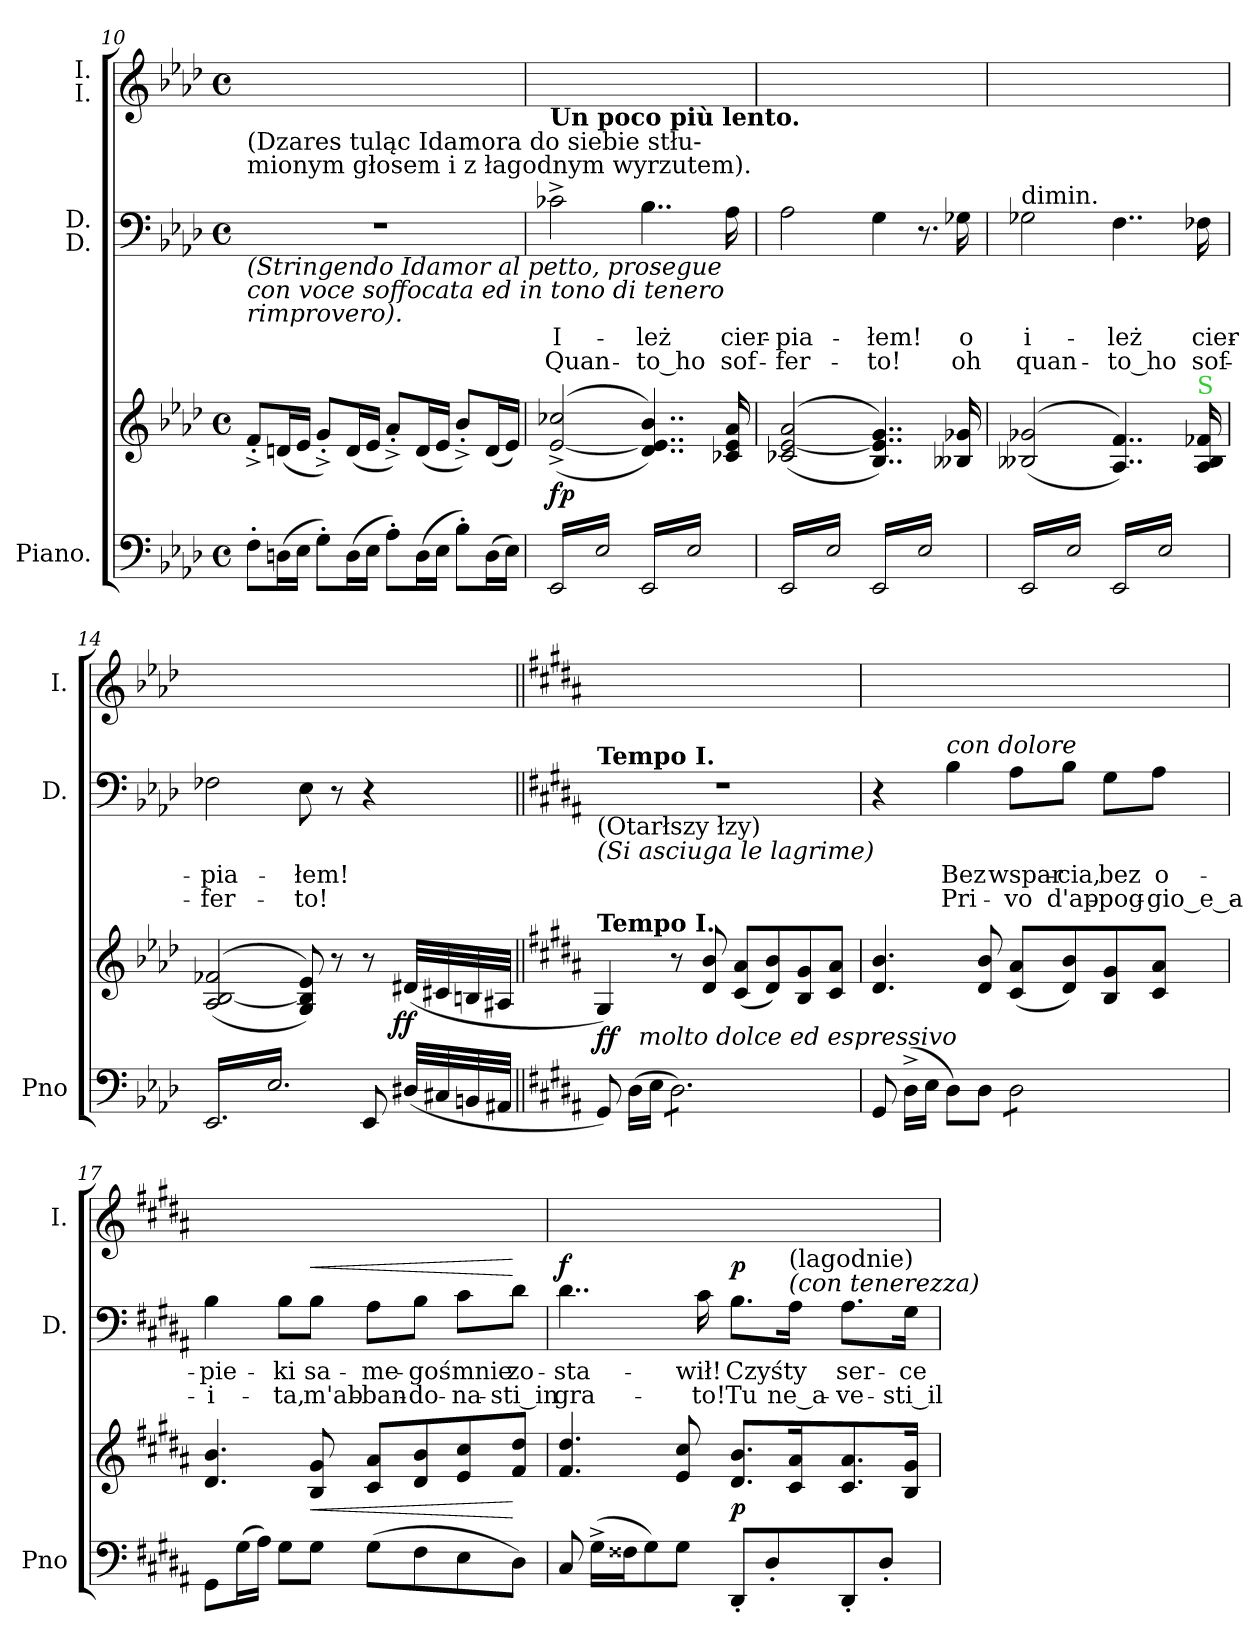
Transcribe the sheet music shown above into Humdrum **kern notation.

**kern	**kern	**dynam	**kern	**text	**text	**dynam	**kern
*part3	*part3	*part3	*part2	*part2	*part2	*part2	*part1
*staff4	*staff3	*staff3/4	*staff2	*staff2	*staff2	*staff2	*staff1
*I"Piano.	*	*	*I"D.\nD.	*	*	*	*I"I.\nI.
*I'Pno	*	*	*I'D.	*	*	*	*I'I.
*clefF4	*clefG2	*	*clefF4	*	*	*	*clefG2
*	*	*	*	*	*	*	*ITrd8c12
*k[b-e-a-d-]	*k[b-e-a-d-]	*	*k[b-e-a-d-]	*	*	*	*k[b-e-a-d-]
*A-:	*A-:	*	*A-:	*	*	*	*A-:
*M4/4	*M4/4	*	*M4/4	*	*	*	*M4/4
*met(c)	*met(c)	*	*met(c)	*	*	*	*met(c)
=10	=10	=10	=10	=10	=10	=10	=10
!	!	!	!LO:TX:b:i:t=(Stringendo Idamor al petto, prosegue\ncon voce soffocata ed in tono di tenero\nrimprovero).	!	!	!	!
!	!	!	!LO:TX:a:t=(Dzares tuląc Idamora do siebie stłu-\nmionym głosem i z łagodnym wyrzutem).	!	!	!	!
8F'\L	8f'^/L	.	1r	.	.	.	1ryy
(16Dn\L	(16dn/L	.	.	.	.	.	.
16E-\JJ	16e-/JJ	.	.	.	.	.	.
8G'\L)	8g'^/L)	.	.	.	.	.	.
(16D\L	(16d/L	.	.	.	.	.	.
16E-\JJ	16e-/JJ	.	.	.	.	.	.
8A-'\L)	8a-'^/L)	.	.	.	.	.	.
(16D\L	(16d/L	.	.	.	.	.	.
16E-\JJ	16e-/JJ	.	.	.	.	.	.
8B-'\L)	8b-'^/L)	.	.	.	.	.	.
(16D\L	(16d/L	.	.	.	.	.	.
16E-\JJ)	16e-/JJ)	.	.	.	.	.	.
=11	=11	=11	=11	=11	=11	=11	=11
!	!	!	!LO:TX:a:B:t=Un poco più lento.	!	!	!	!
!LO:TX:b:t=Timp.	!	!	!	!	!	!	!
*tremolo	*	*	*	*	*	*	*
16EE-/LL	(<(>[2e-^/ 2cc-X^/	fp	2c-X^\	I-	Quan-	.	1ryy
16E-/	.	.	.	.	.	.	.
16EE-/	.	.	.	.	.	.	.
16E-/	.	.	.	.	.	.	.
16EE-/	.	.	.	.	.	.	.
16E-/	.	.	.	.	.	.	.
16EE-/	.	.	.	.	.	.	.
16E-/JJ	.	.	.	.	.	.	.
16EE-/LL	4..d-/ 4..e-]/ 4..b-/))	.	4..B-\	-leż	-to_ho	.	.
16E-/	.	.	.	.	.	.	.
16EE-/	.	.	.	.	.	.	.
16E-/	.	.	.	.	.	.	.
16EE-/	.	.	.	.	.	.	.
16E-/	.	.	.	.	.	.	.
16EE-/	.	.	.	.	.	.	.
16E-/JJ	16c-X/ 16e-/ 16a-/	.	16A-\	cier-	sof-	.	.
=12	=12	=12	=12	=12	=12	=12	=12
16EE-/LL	(<(>2c-X/ [2e-/ 2a-/	.	2A-\	-pia-	-fer-	.	1ryy
16E-/	.	.	.	.	.	.	.
16EE-/	.	.	.	.	.	.	.
16E-/	.	.	.	.	.	.	.
16EE-/	.	.	.	.	.	.	.
16E-/	.	.	.	.	.	.	.
16EE-/	.	.	.	.	.	.	.
16E-/JJ	.	.	.	.	.	.	.
16EE-/LL	4..B-/ 4..e-]/ 4..g/))	.	4G\	-łem!	-to!	.	.
16E-/	.	.	.	.	.	.	.
16EE-/	.	.	.	.	.	.	.
16E-/	.	.	.	.	.	.	.
16EE-/	.	.	8.r	.	.	.	.
16E-/	.	.	.	.	.	.	.
16EE-/	.	.	.	.	.	.	.
16E-/JJ	16B--X/ 16g-X/	.	16G-X\	o	oh	.	.
=13	=13	=13	=13	=13	=13	=13	=13
!	!	!	!LO:TX:a:t=dimin.	!	!	!	!
16EE-/LL	(<(>2B--X/ 2g-X/	.	2G-X\	i-	quan-	.	1ryy
16E-/	.	.	.	.	.	.	.
16EE-/	.	.	.	.	.	.	.
16E-/	.	.	.	.	.	.	.
16EE-/	.	.	.	.	.	.	.
16E-/	.	.	.	.	.	.	.
16EE-/	.	.	.	.	.	.	.
16E-/JJ	.	.	.	.	.	.	.
16EE-/LL	4..A-/ 4..f/))	.	4..F\	-leż	-to_ho	.	.
16E-/	.	.	.	.	.	.	.
16EE-/	.	.	.	.	.	.	.
16E-/	.	.	.	.	.	.	.
16EE-/	.	.	.	.	.	.	.
16E-/	.	.	.	.	.	.	.
16EE-/	.	.	.	.	.	.	.
!	!LO:TX:a:color=limegreen:t=S	!	!	!	!	!	!
16E-/JJ	16A-/ 16B--/ 16f-X/	.	16F-X\	cier-	sof-	.	.
=14	=14	=14	=14	=14	=14	=14	=14
16EE-/LL	(<(>2A-/ [2B-/ 2f-X/	.	2F-X\	-pia-	-fer-	.	1ryy
16E-/	.	.	.	.	.	.	.
16EE-/	.	.	.	.	.	.	.
16E-/	.	.	.	.	.	.	.
16EE-/	.	.	.	.	.	.	.
16E-/	.	.	.	.	.	.	.
16EE-/	.	.	.	.	.	.	.
16E-/	.	.	.	.	.	.	.
16EE-/	8G/ 8B-]/ 8e-/))	.	8E-\	-łem!	-to!	.	.
16E-/	.	.	.	.	.	.	.
16EE-/	8r	.	8r	.	.	.	.
16E-/JJ	.	.	.	.	.	.	.
*Xtremolo	*	*	*	*	*	*	*
8EE-/	8r	.	4r	.	.	.	.
.	.	.	.	.	.	.	.
!	!	!LO:DY:cj	!	!	!	!	!
(32D#X/LLL	(32d#X/LLL	ff	.	.	.	.	.
32C#X/	32c#X/	.	.	.	.	.	.
32BBn/	32Bn/	.	.	.	.	.	.
32AA#X/JJJ	32A#X/JJJ	.	.	.	.	.	.
=15||	=15||	=15||	=15||	=15||	=15||	=15||	=15||
*k[f#c#g#d#a#]	*k[f#c#g#d#a#]	*	*k[f#c#g#d#a#]	*	*	*	*k[f#c#g#d#a#]
!	!	!	!LO:TX:b:t=(Otarłszy łzy)	!	!	!	!
!	!	!	!LO:TX:b:i:t=(Si asciuga le lagrime)	!	!	!	!
!	!	!	!LO:TX:a:B:t=Tempo I.	!	!	!	!
!	!LO:TX:a:B:t=Tempo I.	!	!	!	!	!	!
!	!	!LO:DY:t=%s molto dolce ed espressivo	!	!	!	!	!
8GG#/)	4G#/)	ff	1r	.	.	.	1ryy
.	.	.	.	.	.	.	.
(16D#\LL	.	.	.	.	.	.	.
16E\JJ	.	.	.	.	.	.	.
*tremolo	*	*	*	*	*	*	*
8D#\)L	8r	.	.	.	.	.	.
8D#\)	8d#/ 8b/	.	.	.	.	.	.
8D#\)	(8c#/ 8a#/L	.	.	.	.	.	.
8D#\)	8d#/ 8b/)	.	.	.	.	.	.
8D#\)	8B/ 8g#/	.	.	.	.	.	.
8D#\)J	8c#/ 8a#/J	.	.	.	.	.	.
*Xtremolo	*	*	*	*	*	*	*
=16	=16	=16	=16	=16	=16	=16	=16
8GG#/	4.d#/ 4.b/	.	4r	.	.	.	1ryy
(16D#^\LL	.	.	.	.	.	.	.
16E\JJ	.	.	.	.	.	.	.
!	!	!	!LO:TX:a:i:t=con dolore	!	!	!	!
8D#\L)	.	.	4B\	Bez	Pri-	.	.
8D#\J	8d#/ 8b/	.	.	.	.	.	.
*tremolo	*	*	*	*	*	*	*
8D#\L	(8c#/ 8a#/L	.	8A#\L	wspar-	-vo	.	.
8D#\	8d#/ 8b/)	.	8B\J	-cia,	d'ap-	.	.
8D#\	8B/ 8g#/	.	8G#\L	bez	-pog-	.	.
8D#\J	8c#/ 8a#/J	.	8A#\J	o-	-gio_e_a-	.	.
*Xtremolo	*	*	*	*	*	*	*
=17	=17	=17	=17	=17	=17	=17	=17
8GG#\L	4.d#/ 4.b/	.	4B\	-pie-	-i-	.	1ryy
(16G#\L	.	.	.	.	.	.	.
16A#\JJ)	.	.	.	.	.	.	.
8G#\L	.	.	8B\L	-ki	-ta,	.	.
!	!	!	!	!	!	!LO:HP:a	!
8G#\J	8B/ 8g#/	<	8B\J	sa-	m'ab-	<	.
(8G#\L	8c#/ 8a#/L	.	8A#\L	-me-	-ban-	.	.
8F#\	8d#/ 8b/	.	8B\J	-goś	-do-	.	.
8E\	8e/ 8cc#/	.	8c#\L	mnie	-na-	.	.
8D#\J)	8f#/ 8dd#/J	[	8d#\J	zo-	-sti_in	[	.
=18	=18	=18	=18	=18	=18	=18	=18
!	!	!	!	!	!	!LO:DY:a	!
8C#/	4.f#/ 4.dd#/	.	4..d#\	-sta-	gra-	f	1ryy
(16G#^\LL	.	.	.	.	.	.	.
16F##X\J	.	.	.	.	.	.	.
8G#\)	.	.	.	.	.	.	.
8G#\J	8e/ 8cc#/	.	.	.	.	.	.
.	.	.	16c#\	-wił!	-to!	.	.
!	!	!	!	!	!	!LO:DY:a	!
8DD#'/L	8.d#/ 8.b/L	p	8.B\L	Czyś	Tu	p	.
8D#'/	.	.	.	.	.	.	.
!	!	!	!LO:TX:a:i:t=(con tenerezza)	!	!	!	!
!	!	!	!LO:TX:a:t=(lagodnie)	!	!	!	!
.	16c#/ 16a#/K	.	16A#\Jk	ty	ne_a-	.	.
8DD#'/	8.c#/ 8.a#/	.	8.A#\L	ser-	-ve-	.	.
8D#'/J	.	.	.	.	.	.	.
.	16B/ 16g#/Jk	.	16G#\Jk	-ce	-sti_il	.	.
=	=	=	=	=	=	=	=
*-	*-	*-	*-	*-	*-	*-	*-
